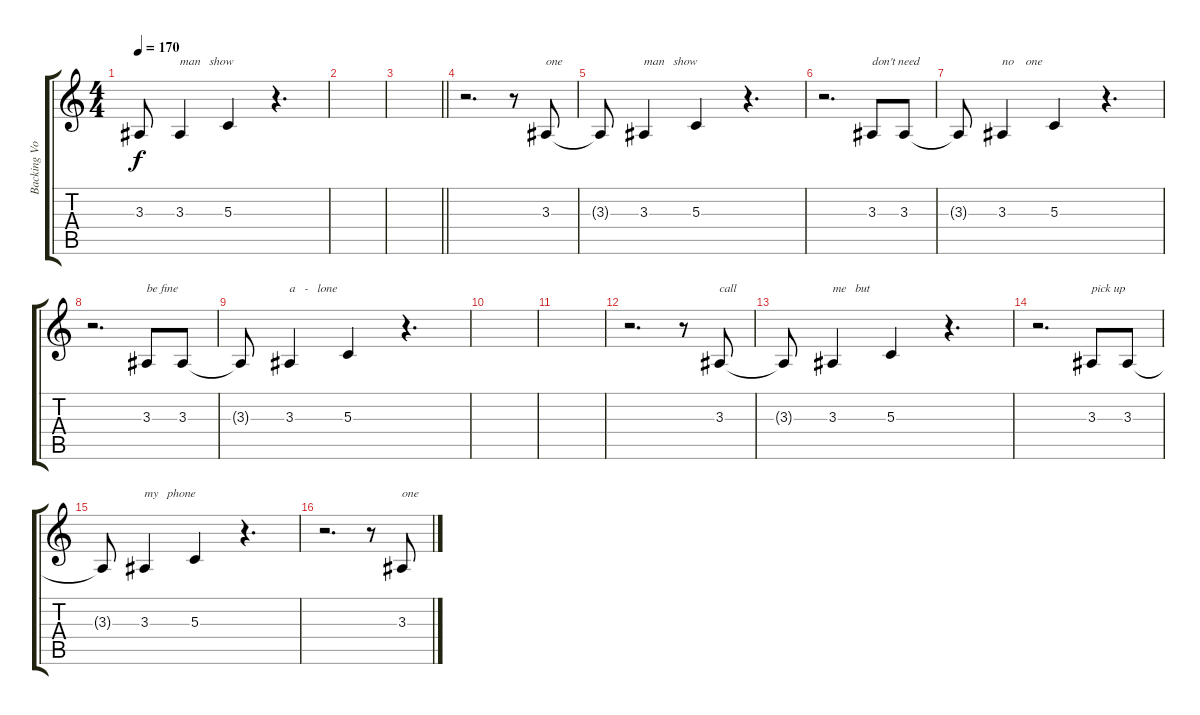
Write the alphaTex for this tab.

\track ("Backing Vocals" "Backing Vo") {instrument lead6voice}
\staff {score tabs}
\tuning (E4 B3 G3 D3 A2 E2) {hide}
\ts (4 4)
\tempo 170
\clef g2
\ks c
3.3{t}.8{dy f} 3.3.4{txt "man   show"} 5.3.4 r.4{d} |
|
\barLineRight lightlight
|
r.2{d} r.8 3.3.8{txt "one"} |
3.3{t}.8 3.3.4{txt "man   show"} 5.3.4 r.4{d} |
r.2{d} 3.3.8{txt "don't need"} 3.3.8 |
3.3{t}.8 3.3.4{txt "no    one"} 5.3.4 r.4{d} |
r.2{d} 3.3.8{txt "be fine"} 3.3.8 |
3.3{t}.8 3.3.4{txt "a   -   lone"} 5.3.4 r.4{d} |
|
|
r.2{d} r.8 3.3.8{txt "call"} |
3.3{t}.8 3.3.4{txt "me   but"} 5.3.4 r.4{d} |
r.2{d} 3.3.8{txt "pick up"} 3.3.8 |
3.3{t}.8 3.3.4{txt "my   phone"} 5.3.4 r.4{d} |
r.2{d} r.8 3.3.8{txt "one"}
